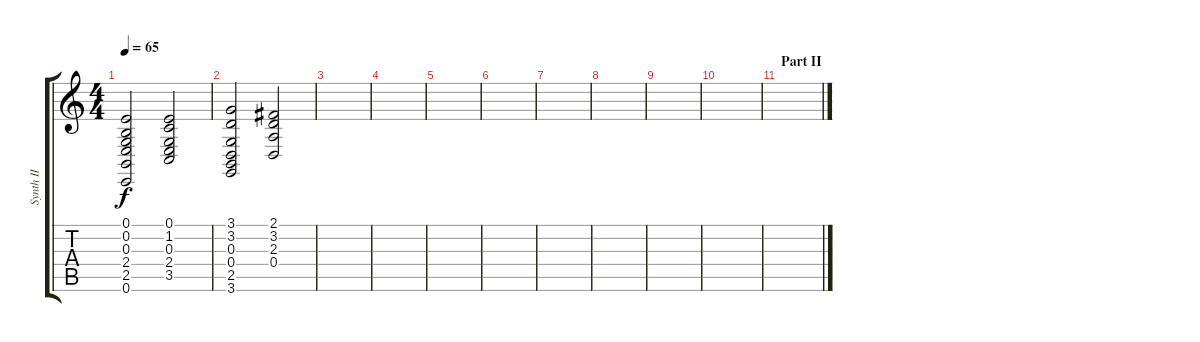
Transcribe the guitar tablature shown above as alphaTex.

\track ("Synth II" "Synth II") {instrument lead1square}
\staff {score tabs}
\tuning (E4 B3 G3 D3 A2 E2) {hide}
\ts (4 4)
\tempo 65
\clef g2
\ks c
(0.1 0.2 0.3 2.4 2.5 0.6).2{dy f} (0.1 1.2 0.3 2.4 3.5).2 |
(3.1 3.2 0.3 0.4 2.5 3.6).2 (2.1 3.2 2.3 0.4).2 |
|
|
|
|
|
|
|
|
\section ("" "Part II")
